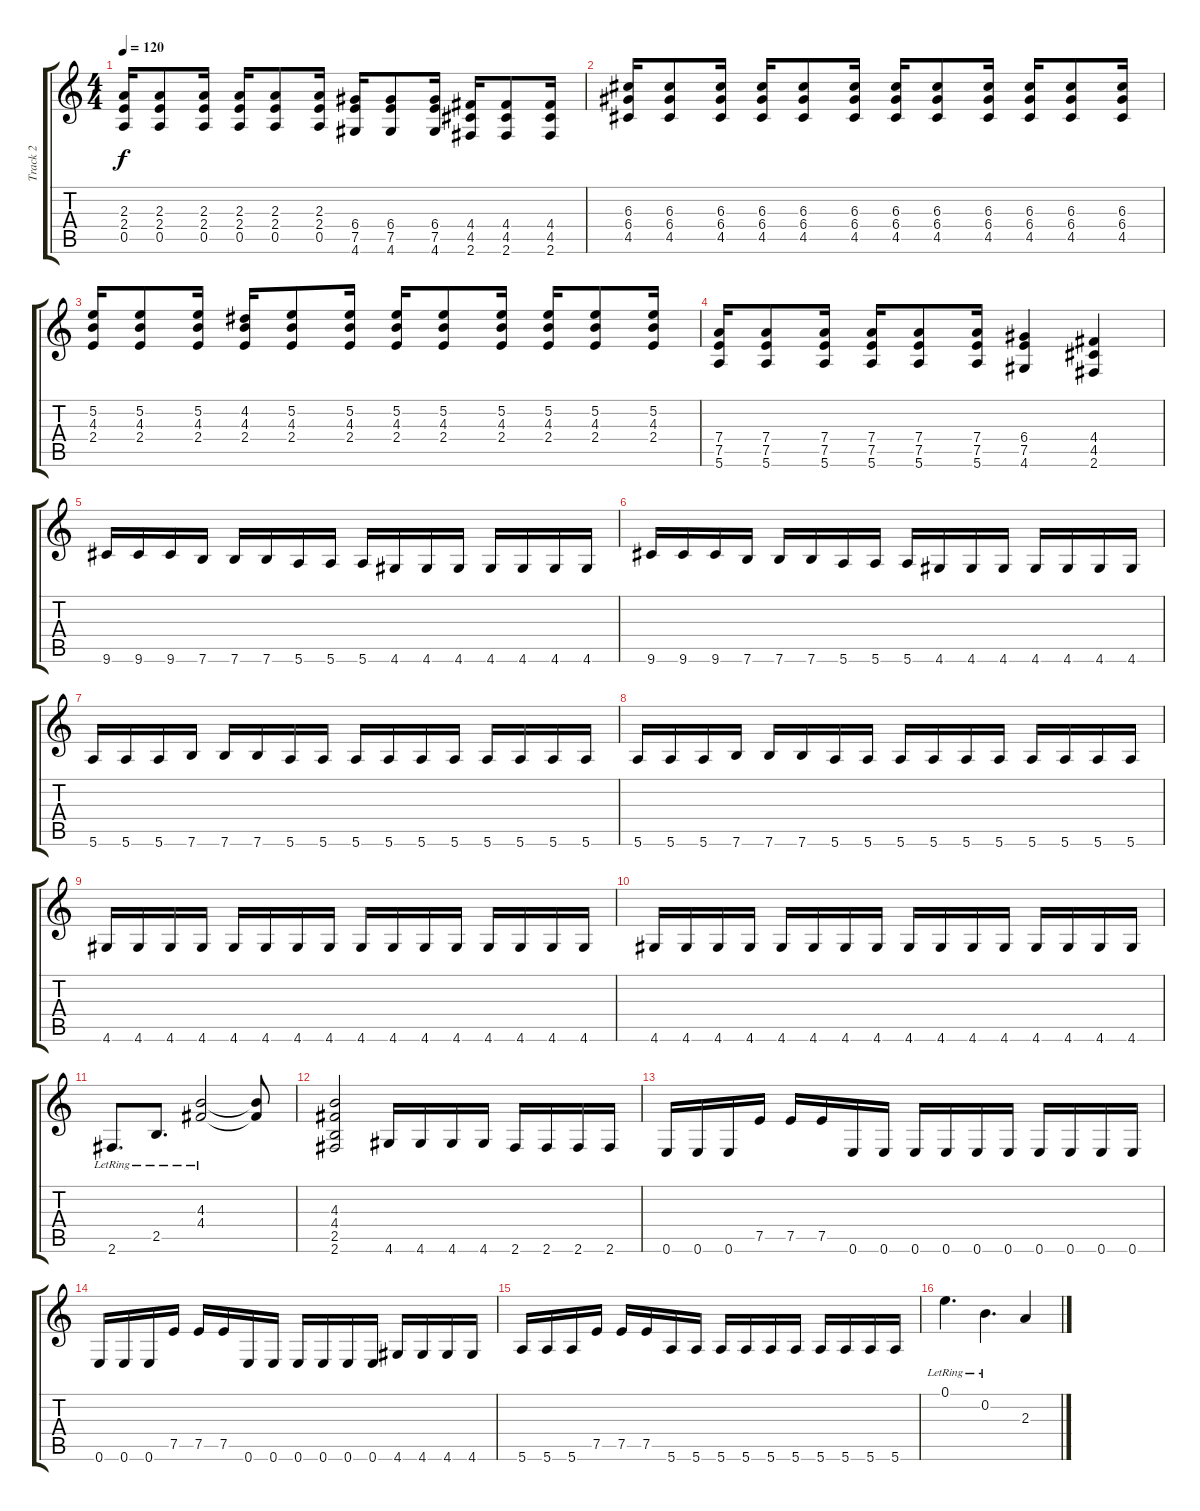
\track ("Track 2" "Track 2") {instrument overdrivenguitar}
\staff {score tabs}
\tuning (E4 B3 G3 D3 A2 E2) {hide}
\ts (4 4)
\tempo 120
\clef g2
\ks c
(2.3 2.4 0.5).16{dy f} (2.3 2.4 0.5).8 (2.3 2.4 0.5).16 (2.3 2.4 0.5).16 (2.3 2.4 0.5).8 (2.3 2.4 0.5).16 (6.4 7.5 4.6).16 (6.4 7.5 4.6).8 (6.4 7.5 4.6).16 (4.4 4.5 2.6).16 (4.4 4.5 2.6).8 (4.4 4.5 2.6).16 |
(6.3 6.4 4.5).16 (6.3 6.4 4.5).8 (6.3 6.4 4.5).16 (6.3 6.4 4.5).16 (6.3 6.4 4.5).8 (6.3 6.4 4.5).16 (6.3 6.4 4.5).16 (6.3 6.4 4.5).8 (6.3 6.4 4.5).16 (6.3 6.4 4.5).16 (6.3 6.4 4.5).8 (6.3 6.4 4.5).16 |
(5.2 4.3 2.4).16 (5.2 4.3 2.4).8 (5.2 4.3 2.4).16 (4.2 4.3 2.4).16 (5.2 4.3 2.4).8 (5.2 4.3 2.4).16 (5.2 4.3 2.4).16 (5.2 4.3 2.4).8 (5.2 4.3 2.4).16 (5.2 4.3 2.4).16 (5.2 4.3 2.4).8 (5.2 4.3 2.4).16 |
(7.4 7.5 5.6).16 (7.4 7.5 5.6).8 (7.4 7.5 5.6).16 (7.4 7.5 5.6).16 (7.4 7.5 5.6).8 (7.4 7.5 5.6).16 (6.4 7.5 4.6).4 (4.4 4.5 2.6).4 |
9.6.16 9.6.16 9.6.16 7.6.16 7.6.16 7.6.16 5.6.16 5.6.16 5.6.16 4.6.16 4.6.16 4.6.16 4.6.16 4.6.16 4.6.16 4.6.16 |
9.6.16 9.6.16 9.6.16 7.6.16 7.6.16 7.6.16 5.6.16 5.6.16 5.6.16 4.6.16 4.6.16 4.6.16 4.6.16 4.6.16 4.6.16 4.6.16 |
5.6.16 5.6.16 5.6.16 7.6.16 7.6.16 7.6.16 5.6.16 5.6.16 5.6.16 5.6.16 5.6.16 5.6.16 5.6.16 5.6.16 5.6.16 5.6.16 |
5.6.16 5.6.16 5.6.16 7.6.16 7.6.16 7.6.16 5.6.16 5.6.16 5.6.16 5.6.16 5.6.16 5.6.16 5.6.16 5.6.16 5.6.16 5.6.16 |
4.6.16 4.6.16 4.6.16 4.6.16 4.6.16 4.6.16 4.6.16 4.6.16 4.6.16 4.6.16 4.6.16 4.6.16 4.6.16 4.6.16 4.6.16 4.6.16 |
4.6.16 4.6.16 4.6.16 4.6.16 4.6.16 4.6.16 4.6.16 4.6.16 4.6.16 4.6.16 4.6.16 4.6.16 4.6.16 4.6.16 4.6.16 4.6.16 |
2.6{lr}.8{d} 2.5{lr}.8{d} (4.3 4.4{lr}).2 (4.3{t} 4.4{t}).8 |
(4.3 4.4 2.5 2.6).2 4.6.16 4.6.16 4.6.16 4.6.16 2.6.16 2.6.16 2.6.16 2.6.16 |
0.6.16 0.6.16 0.6.16 7.5.16 7.5.16 7.5.16 0.6.16 0.6.16 0.6.16 0.6.16 0.6.16 0.6.16 0.6.16 0.6.16 0.6.16 0.6.16 |
0.6.16 0.6.16 0.6.16 7.5.16 7.5.16 7.5.16 0.6.16 0.6.16 0.6.16 0.6.16 0.6.16 0.6.16 4.6.16 4.6.16 4.6.16 4.6.16 |
5.6.16 5.6.16 5.6.16 7.5.16 7.5.16 7.5.16 5.6.16 5.6.16 5.6.16 5.6.16 5.6.16 5.6.16 5.6.16 5.6.16 5.6.16 5.6.16 |
0.1{lr}.4{d} 0.2{lr}.4{d} 2.3.4
